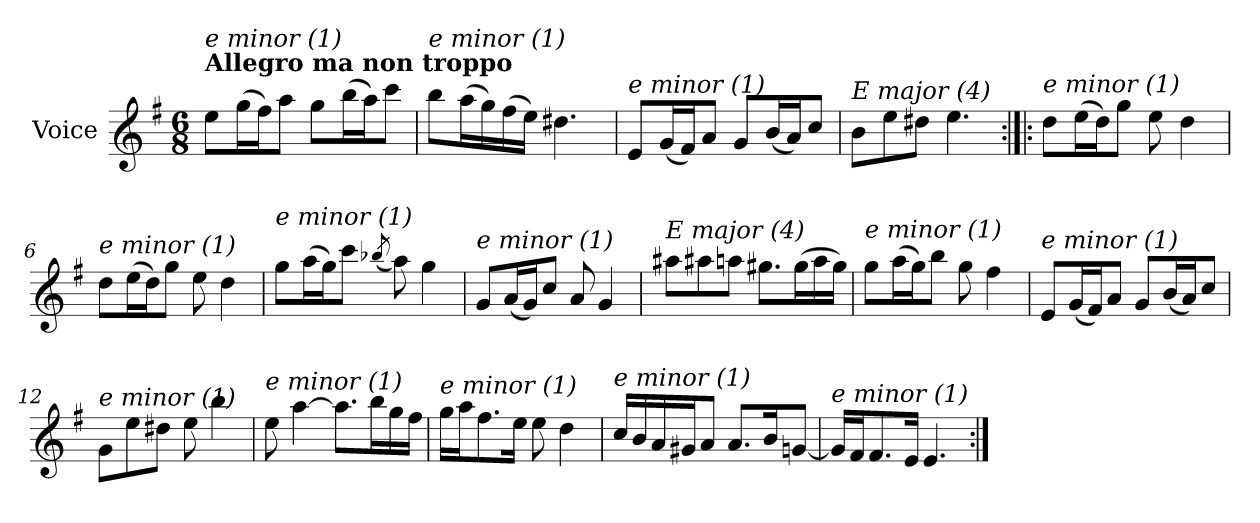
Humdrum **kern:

**kern
*part1
*staff1
*I"Voice
*I'V
*clefG2
*k[f#]
*M6/8
=1
!LO:TX:a:B:t=Allegro ma non troppo
!LO:TX:i:t=e minor (1)
8ee\L
(>16gg\L
16ff#\J)
8aa\J
8gg\L
(>16bb\L
16aa\J)
8ccc\J
=2
!LO:TX:i:t=e minor (1)
8bb\L
(>16aa\L
16gg\)
(>16ff#\
16ee\JJ)
4.dd#X\
=3
!LO:TX:i:t=e minor (1)
8e/L
(<16g/L
16f#/J)
8a/J
8g/L
(<16b/L
16a/J)
8cc/J
=4
!LO:TX:i:t=E major (4)
8b\L
8ee\
8dd#X\J
4.ee\
=5:|!|:
!LO:TX:i:t=e minor (1)
8dd\L
(>16ee\L
16dd\J)
8gg\J
8ee\
4dd\
!!LO:LB:g=z
=6
!LO:TX:i:t=e minor (1)
8dd\L
(>16ee\L
16dd\J)
8gg\J
8ee\
4dd\
=7
!LO:TX:i:t=e minor (1)
8gg\L
(>16aa\L
16gg\J)
8ccc\J
(<8qbb-Xi/
8aa\)
4gg\
=8
!LO:TX:i:t=e minor (1)
8g/L
(<16a/L
16g/J)
8cc/J
8a/
4g/
=9
!LO:TX:i:t=E major (4)
8aa#Xj\L
8aa#Xj\
8aa\J
8.gg#X\L
(>16gg#\L
16aa\
16gg#\JJ)
=10
!LO:TX:i:t=e minor (1)
8gg\L
(>16aa\L
16gg\J)
8bb\J
8gg\
4ff#\
!!LO:LB:g=z
=11
!LO:TX:i:t=e minor (1)
8e/L
(<16g/L
16f#/J)
8a/J
8g/L
(<16b/L
16a/J)
8cc/J
!!LO:LB:g=z
=12
!LO:TX:i:t=e minor (1)
8g\L
8ee\
8dd#X\J
8ee\
4bb\
=13
!LO:TX:i:t=e minor (1)
8ee\
[4aa\
8.aa\L]
16bb\L
16gg\
16ff#\JJ
=14
!LO:TX:i:t=e minor (1)
16gg\LL
16aa\J
8.ff#\
16ee\Jk
8ee\
4dd\
=15
!LO:TX:i:t=e minor (1)
16cc/LL
16b/
16a/
16g#X/J
8a/J
8.a/L
16b/K
[8gn/J
=16
!LO:TX:i:t=e minor (1)
16g/LL]
16f#/J
8.f#/
16e/Jk
4.e/
=:|!
*-
